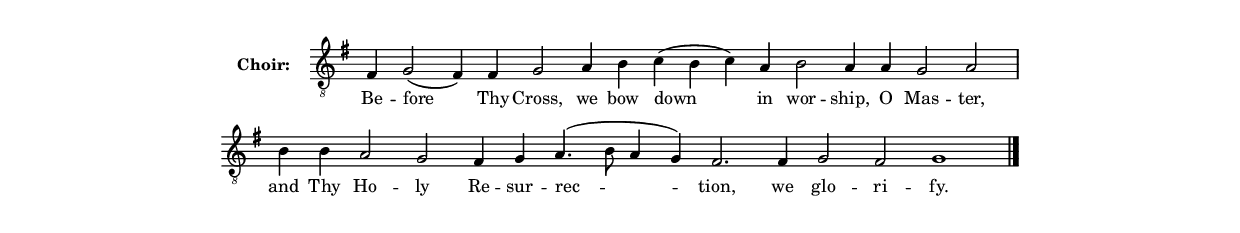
\version "2.14.2"
\language "english"
#(set-global-staff-size 14)

alignleft = \once \override LyricText #'self-alignment-X = #-1

\header {
  % Remove default LilyPond tagline
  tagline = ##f
}

\paper {
  % #(set-paper-size "a4")
  line-width = 13.5\cm
}

\layout {
  \context {
    \Score
    \remove "Bar_number_engraver"
  }
  \context {
    \Staff
    \remove "Time_signature_engraver"
  }
}

global = {
  \key g \major
  \time 4/4
}

text =  \lyricmode {
  % Lyrics follow here.
  Be -- fore Thy Cross, we bow down in wor -- ship, O Mas -- ter, and Thy Ho -- ly Re -- sur -- rec -- tion, we glo -- ri -- fy.
}

notes = {
	fs4 g2( fs4) fs g2 a4 b c( b c) a b2 a4 a g2 a \bar "|"
	b4 b a2 g fs4 g a4.( b8 a4 g) fs2. fs4 g2 fs g1 \bar "|."
}

tenorVoice = \relative c {
  \global
  \dynamicUp
  \clef "treble_8"
  % Music follows here.
  \notes
}

verse = \lyricmode {
  % Lyrics follow here.
  \text
}

\score {
  \new Staff \with {
    instrumentName = \markup \bold "Choir:"
  }
  {
    %#(set-accidental-style 'neo-modern 'Score)
    \cadenzaOn
    \tenorVoice
  }
  \addlyrics { \verse }
  \layout { }
}
